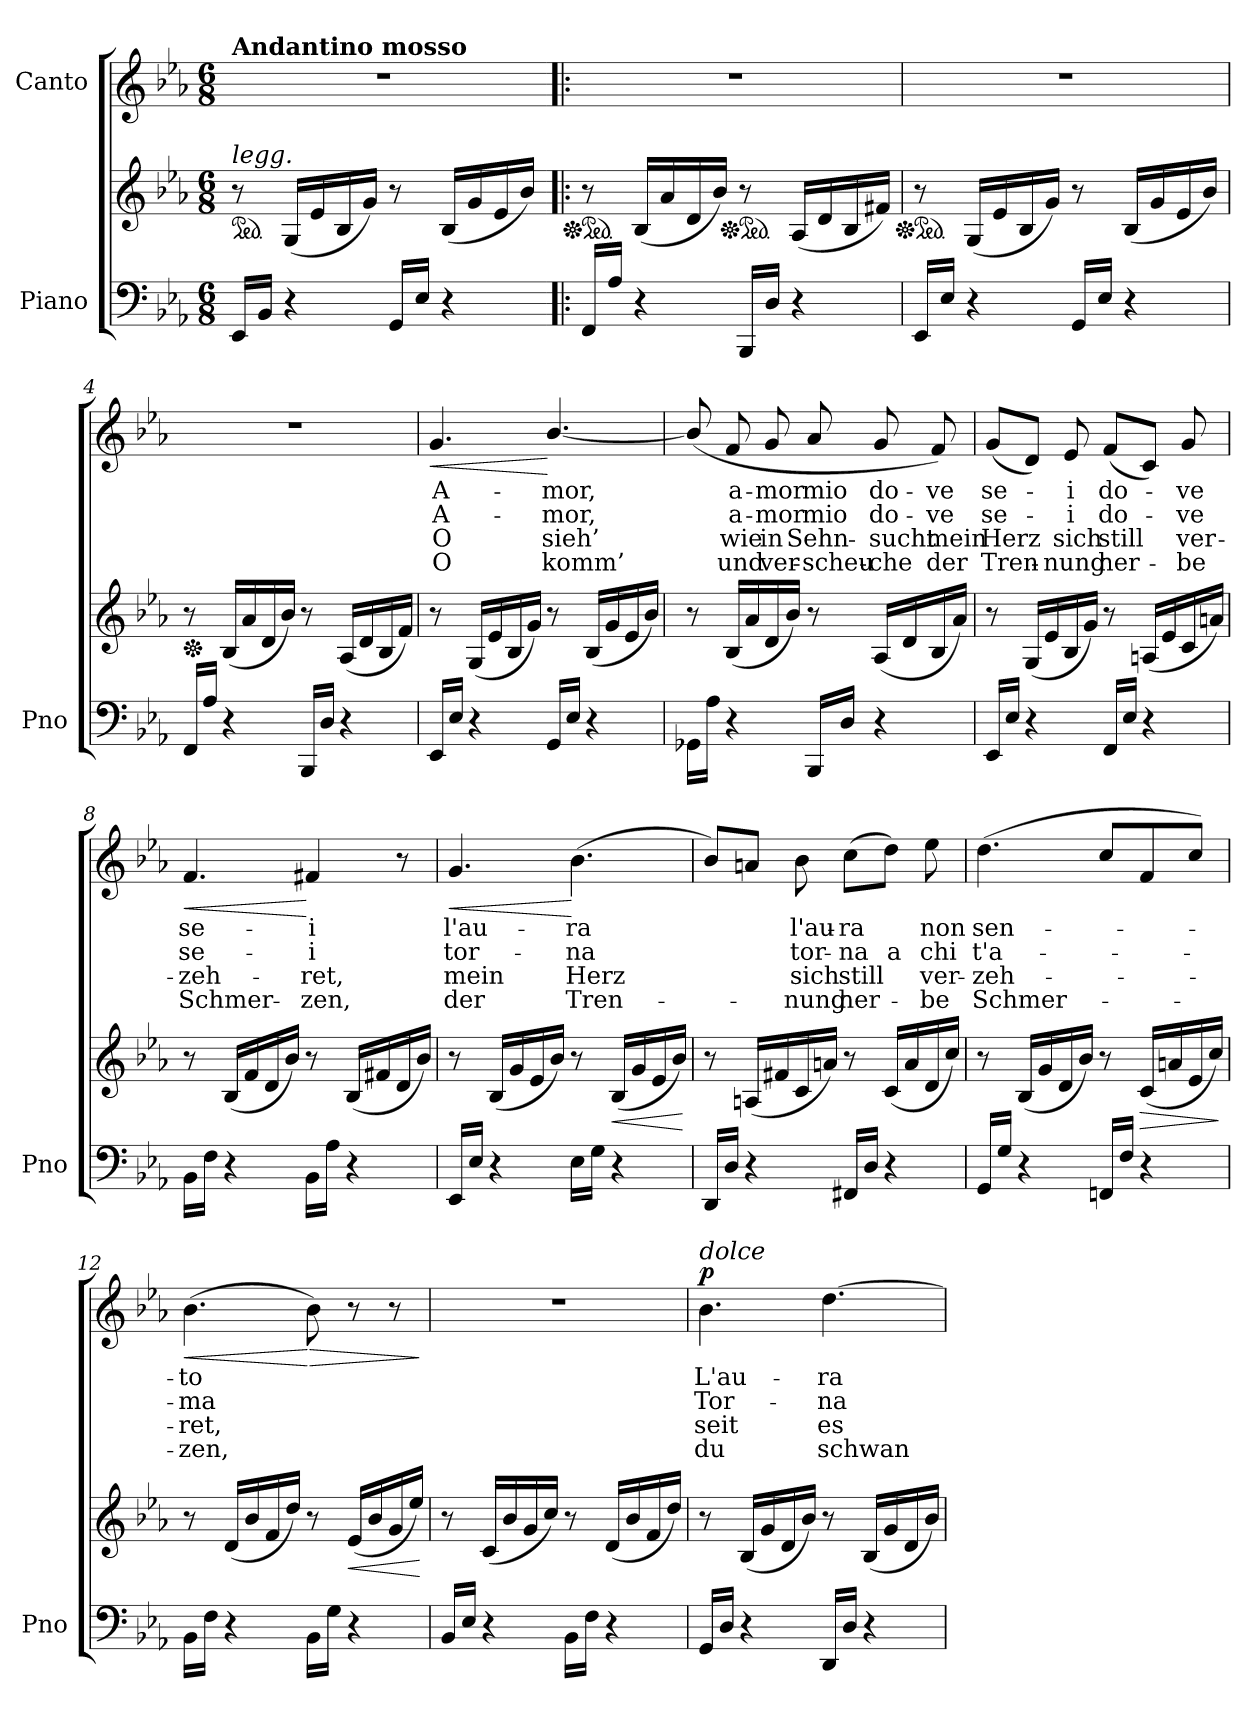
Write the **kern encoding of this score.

**kern	**kern	**dynam	**kern	**text	**text	**text	**text	**dynam
*part2	*part2	*part2	*part1	*part1	*part1	*part1	*part1	*part1
*staff3	*staff2	*staff2/3	*staff1	*staff1	*staff1	*staff1	*staff1	*staff1
*I"Piano	*	*	*I"Canto	*	*	*	*	*
*I'Pno	*	*	*	*	*	*	*	*
*clefF4	*clefG2	*	*clefG2	*	*	*	*	*
*k[b-e-a-]	*k[b-e-a-]	*	*k[b-e-a-]	*	*	*	*	*
*M6/8	*M6/8	*	*M6/8	*	*	*	*	*
*	*ped	*	*	*	*	*	*	*
=1	=1	=1	=1	=1	=1	=1	=1	=1
!	!	!	!LO:TX:a:B:t=Andantino mosso	!	!	!	!	!
!	!LO:TX:i:t=legg.	!	!	!	!	!	!	!
16EE-/LL	8r	.	2.r	.	.	.	.	.
16BB-/JJ	.	.	.	.	.	.	.	.
4r	(16G/LL	.	.	.	.	.	.	.
.	16e-/	.	.	.	.	.	.	.
.	16B-/	.	.	.	.	.	.	.
.	16g/JJ)	.	.	.	.	.	.	.
16GG/LL	8r	.	.	.	.	.	.	.
16E-/JJ	.	.	.	.	.	.	.	.
4r	(16B-/LL	.	.	.	.	.	.	.
.	16g/	.	.	.	.	.	.	.
.	16e-/	.	.	.	.	.	.	.
.	16b-/JJ)	.	.	.	.	.	.	.
=2!|:	=2!|:	=2!|:	=2!|:	=2!|:	=2!|:	=2!|:	=2!|:	=2!|:
*	*Xped	*	*	*	*	*	*	*
*	*ped	*	*	*	*	*	*	*
16FF/LL	8r	.	2.r	.	.	.	.	.
16A-/JJ	.	.	.	.	.	.	.	.
4r	(16B-/LL	.	.	.	.	.	.	.
.	16a-/	.	.	.	.	.	.	.
.	16d/	.	.	.	.	.	.	.
.	16b-/JJ)	.	.	.	.	.	.	.
*	*Xped	*	*	*	*	*	*	*
*	*ped	*	*	*	*	*	*	*
16BBB-/LL	8r	.	.	.	.	.	.	.
16D/JJ	.	.	.	.	.	.	.	.
4r	(16A-/LL	.	.	.	.	.	.	.
.	16d/	.	.	.	.	.	.	.
.	16B-/	.	.	.	.	.	.	.
.	16f#X/JJ)	.	.	.	.	.	.	.
=3	=3	=3	=3	=3	=3	=3	=3	=3
*	*Xped	*	*	*	*	*	*	*
*	*ped	*	*	*	*	*	*	*
16EE-/LL	8r	.	2.r	.	.	.	.	.
16E-/JJ	.	.	.	.	.	.	.	.
4r	(16G/LL	.	.	.	.	.	.	.
.	16e-/	.	.	.	.	.	.	.
.	16B-/	.	.	.	.	.	.	.
.	16g/JJ)	.	.	.	.	.	.	.
16GG/LL	8r	.	.	.	.	.	.	.
16E-/JJ	.	.	.	.	.	.	.	.
4r	(16B-/LL	.	.	.	.	.	.	.
.	16g/	.	.	.	.	.	.	.
.	16e-/	.	.	.	.	.	.	.
.	16b-/JJ)	.	.	.	.	.	.	.
=4	=4	=4	=4	=4	=4	=4	=4	=4
*	*Xped	*	*	*	*	*	*	*
16FF/LL	8r	.	2.r	.	.	.	.	.
16A-/JJ	.	.	.	.	.	.	.	.
4r	(16B-/LL	.	.	.	.	.	.	.
.	16a-/	.	.	.	.	.	.	.
.	16d/	.	.	.	.	.	.	.
.	16b-/JJ)	.	.	.	.	.	.	.
16BBB-/LL	8r	.	.	.	.	.	.	.
16D/JJ	.	.	.	.	.	.	.	.
4r	(16A-/LL	.	.	.	.	.	.	.
.	16d/	.	.	.	.	.	.	.
.	16B-/	.	.	.	.	.	.	.
.	16f/JJ)	.	.	.	.	.	.	.
=5	=5	=5	=5	=5	=5	=5	=5	=5
!	!	!	!	!	!	!	!	!LO:HP:b
16EE-/LL	8r	.	4.g/	A-	A-	O	O	<
16E-/JJ	.	.	.	.	.	.	.	.
4r	(16G/LL	.	.	.	.	.	.	.
.	16e-/	.	.	.	.	.	.	.
.	16B-/	.	.	.	.	.	.	.
.	16g/JJ)	.	.	.	.	.	.	.
16GG/LL	8r	.	[4.b-/	-mor,	-mor,	sieh’	komm’	[
16E-/JJ	.	.	.	.	.	.	.	.
4r	(16B-/LL	.	.	.	.	.	.	.
.	16g/	.	.	.	.	.	.	.
.	16e-/	.	.	.	.	.	.	.
.	16b-/JJ)	.	.	.	.	.	.	.
=6	=6	=6	=6	=6	=6	=6	=6	=6
16GG-X\LL	8r	.	(8b-/]	.	.	.	.	.
16A-\JJ	.	.	.	.	.	.	.	.
4r	(16B-/LL	.	8f/	a-	a-	wie	und	.
.	16a-/	.	.	.	.	.	.	.
.	16d/	.	8g/	-mor	-mor	in	ver-	.
.	16b-/JJ)	.	.	.	.	.	.	.
16BBB-/LL	8r	.	8a-/	mio	mio	Sehn-	-scheu-	.
16D/JJ	.	.	.	.	.	.	.	.
4r	(16A-/LL	.	8g/	do-	do-	-sucht	-che	.
.	16d/	.	.	.	.	.	.	.
.	16B-/	.	8f/)	-ve	-ve	mein	der	.
.	16a-/JJ)	.	.	.	.	.	.	.
=7	=7	=7	=7	=7	=7	=7	=7	=7
16EE-/LL	8r	.	(8g/L	se-	se-	Herz	Tren-	.
16E-/JJ	.	.	.	.	.	.	.	.
4r	(16G/LL	.	8d/J)	.	.	.	.	.
.	16e-/	.	.	.	.	.	.	.
.	16B-/	.	8e-/	-i	-i	sich	-nung	.
.	16g/JJ)	.	.	.	.	.	.	.
16FF/LL	8r	.	(8f/L	do-	do-	still	her-	.
16E-/JJ	.	.	.	.	.	.	.	.
4r	(16An/LL	.	8c/J)	.	.	.	.	.
.	16e-/	.	.	.	.	.	.	.
.	16c/	.	8g/	-ve	-ve	ver-	-be	.
.	16an/JJ)	.	.	.	.	.	.	.
=8	=8	=8	=8	=8	=8	=8	=8	=8
!	!	!	!	!	!	!	!	!LO:HP:b
16BB-\LL	8r	.	4.f/	se-	se-	-zeh-	Schmer-	<
16F\JJ	.	.	.	.	.	.	.	.
4r	(16B-/LL	.	.	.	.	.	.	.
.	16f/	.	.	.	.	.	.	.
.	16d/	.	.	.	.	.	.	.
.	16b-/JJ)	.	.	.	.	.	.	.
16BB-\LL	8r	.	4f#X/	-i	-i	-ret,	-zen,	[
16A-\JJ	.	.	.	.	.	.	.	.
4r	(16B-/LL	.	.	.	.	.	.	.
.	16f#X/	.	.	.	.	.	.	.
.	16d/	.	8r	.	.	.	.	.
.	16b-/JJ)	.	.	.	.	.	.	.
=9	=9	=9	=9	=9	=9	=9	=9	=9
!	!	!	!	!	!	!	!	!LO:HP:b
16EE-/LL	8r	.	4.g/	l'au-	tor-	mein	der	<
16E-/JJ	.	.	.	.	.	.	.	.
4r	(16B-/LL	.	.	.	.	.	.	.
.	16g/	.	.	.	.	.	.	.
.	16e-/	.	.	.	.	.	.	.
.	16b-/JJ)	.	.	.	.	.	.	.
16E-\LL	8r	.	(4.b-\	-ra	-na	Herz	Tren-	[
16G\JJ	.	.	.	.	.	.	.	.
!	!	!LO:HP:b	!	!	!	!	!	!
4r	(16B-/LL	<	.	.	.	.	.	.
.	16g/	.	.	.	.	.	.	.
.	16e-/	.	.	.	.	.	.	.
.	16b-/JJ)	.	.	.	.	.	.	.
.	.	[	.	.	.	.	.	.
=10	=10	=10	=10	=10	=10	=10	=10	=10
16DD/LL	8r	.	8b-/L)	.	.	.	.	.
16D/JJ	.	.	.	.	.	.	.	.
4r	(16An/LL	.	8an/J	.	.	.	.	.
.	16f#X/	.	.	.	.	.	.	.
.	16c/	.	8b-\	l'au-	tor-	sich	-nung	.
.	16an/JJ)	.	.	.	.	.	.	.
16FF#X/LL	8r	.	(8cc\L	-ra	-na	still	her-	.
16D/JJ	.	.	.	.	.	.	.	.
4r	(16c/LL	.	8dd\J)	.	a	.	.	.
.	16a/	.	.	.	.	.	.	.
.	16d/	.	8ee-\	non	chi	ver-	-be	.
.	16cc/JJ)	.	.	.	.	.	.	.
=11	=11	=11	=11	=11	=11	=11	=11	=11
16GG/LL	8r	.	(4.dd\	sen-	t'a-	-zeh-	Schmer-	.
16G/JJ	.	.	.	.	.	.	.	.
4r	(16B-/LL	.	.	.	.	.	.	.
.	16g/	.	.	.	.	.	.	.
.	16d/	.	.	.	.	.	.	.
.	16b-/JJ)	.	.	.	.	.	.	.
16FFn/LL	8r	.	8cc/L	.	.	.	.	.
16F/JJ	.	.	.	.	.	.	.	.
!	!	!LO:HP:b	!	!	!	!	!	!
4r	(16c/LL	>	8f/	.	.	.	.	.
.	16an/	.	.	.	.	.	.	.
.	16e-/	.	8cc/J)	.	.	.	.	.
.	16cc/JJ)	.	.	.	.	.	.	.
.	.	]	.	.	.	.	.	.
=12	=12	=12	=12	=12	=12	=12	=12	=12
!	!	!	!	!	!	!	!	!LO:HP:b
16BB-\LL	8r	.	(4.b-\	-to	-ma	-ret,	-zen,	<
16F\JJ	.	.	.	.	.	.	.	.
4r	(16d/LL	.	.	.	.	.	.	.
.	16b-/	.	.	.	.	.	.	.
.	16f/	.	.	.	.	.	.	.
.	16dd/JJ)	.	.	.	.	.	.	.
!	!	!	!	!	!	!	!	!LO:HP:n=1:b
16BB-\LL	8r	.	8b-\)	.	.	.	.	[ >
16G\JJ	.	.	.	.	.	.	.	.
!	!	!LO:HP:b	!	!	!	!	!	!
4r	(16e-/LL	<	8r	.	.	.	.	.
.	16b-/	.	.	.	.	.	.	.
.	16g/	.	8r	.	.	.	.	.
.	16ee-/JJ)	.	.	.	.	.	.	.
.	.	[	.	.	.	.	.	]
=13	=13	=13	=13	=13	=13	=13	=13	=13
16BB-/LL	8r	.	2.r	.	.	.	.	.
16E-/JJ	.	.	.	.	.	.	.	.
4r	(16c/LL	.	.	.	.	.	.	.
.	16b-/	.	.	.	.	.	.	.
.	16g/	.	.	.	.	.	.	.
.	16cc/JJ)	.	.	.	.	.	.	.
16BB-\LL	8r	.	.	.	.	.	.	.
16F\JJ	.	.	.	.	.	.	.	.
4r	(16d/LL	.	.	.	.	.	.	.
.	16b-/	.	.	.	.	.	.	.
.	16f/	.	.	.	.	.	.	.
.	16dd/JJ)	.	.	.	.	.	.	.
=14	=14	=14	=14	=14	=14	=14	=14	=14
!	!	!	!LO:TX:a:i:t=dolce	!	!	!	!	!
!	!	!	!	!	!	!	!	!LO:DY:a
16GG/LL	8r	.	4.b-\	L'au-	Tor-	seit	du	p
16D/JJ	.	.	.	.	.	.	.	.
4r	(16B-/LL	.	.	.	.	.	.	.
.	16g/	.	.	.	.	.	.	.
.	16d/	.	.	.	.	.	.	.
.	16b-/JJ)	.	.	.	.	.	.	.
16DD/LL	8r	.	[4.dd\	-ra	-na	es	schwan-	.
16D/JJ	.	.	.	.	.	.	.	.
4r	(16B-/LL	.	.	.	.	.	.	.
.	16g/	.	.	.	.	.	.	.
.	16d/	.	.	.	.	.	.	.
.	16b-/JJ)	.	.	.	.	.	.	.
=	=	=	=	=	=	=	=	=
*-	*-	*-	*-	*-	*-	*-	*-	*-
